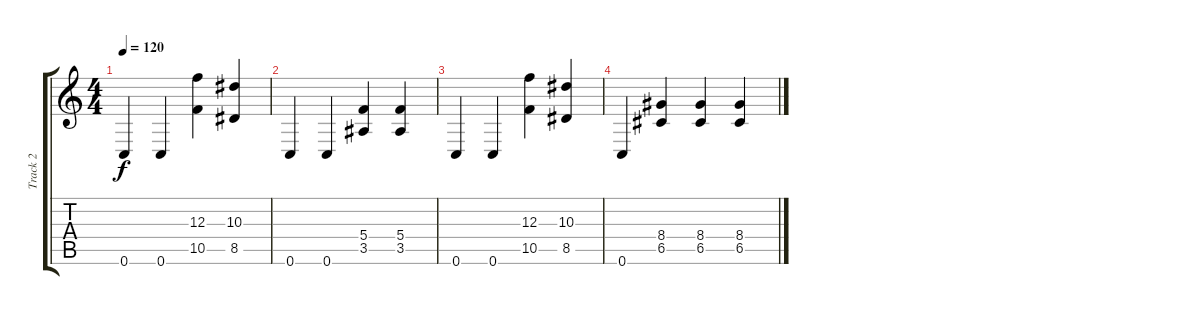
\track ("Track 2" "Track 2") {instrument distortionguitar}
\staff {score tabs}
\tuning (D4 A3 F3 C3 G2 C2) {hide}
\ts (4 4)
\tempo 120
\clef g2
\ks c
0.6.4{dy f} 0.6.4 (12.3 10.5).4 (10.3 8.5).4 |
0.6.4 0.6.4 (5.4 3.5).4 (5.4 3.5).4 |
0.6.4 0.6.4 (12.3 10.5).4 (10.3 8.5).4 |
0.6.4 (8.4 6.5).4 (8.4 6.5).4 (8.4 6.5).4
